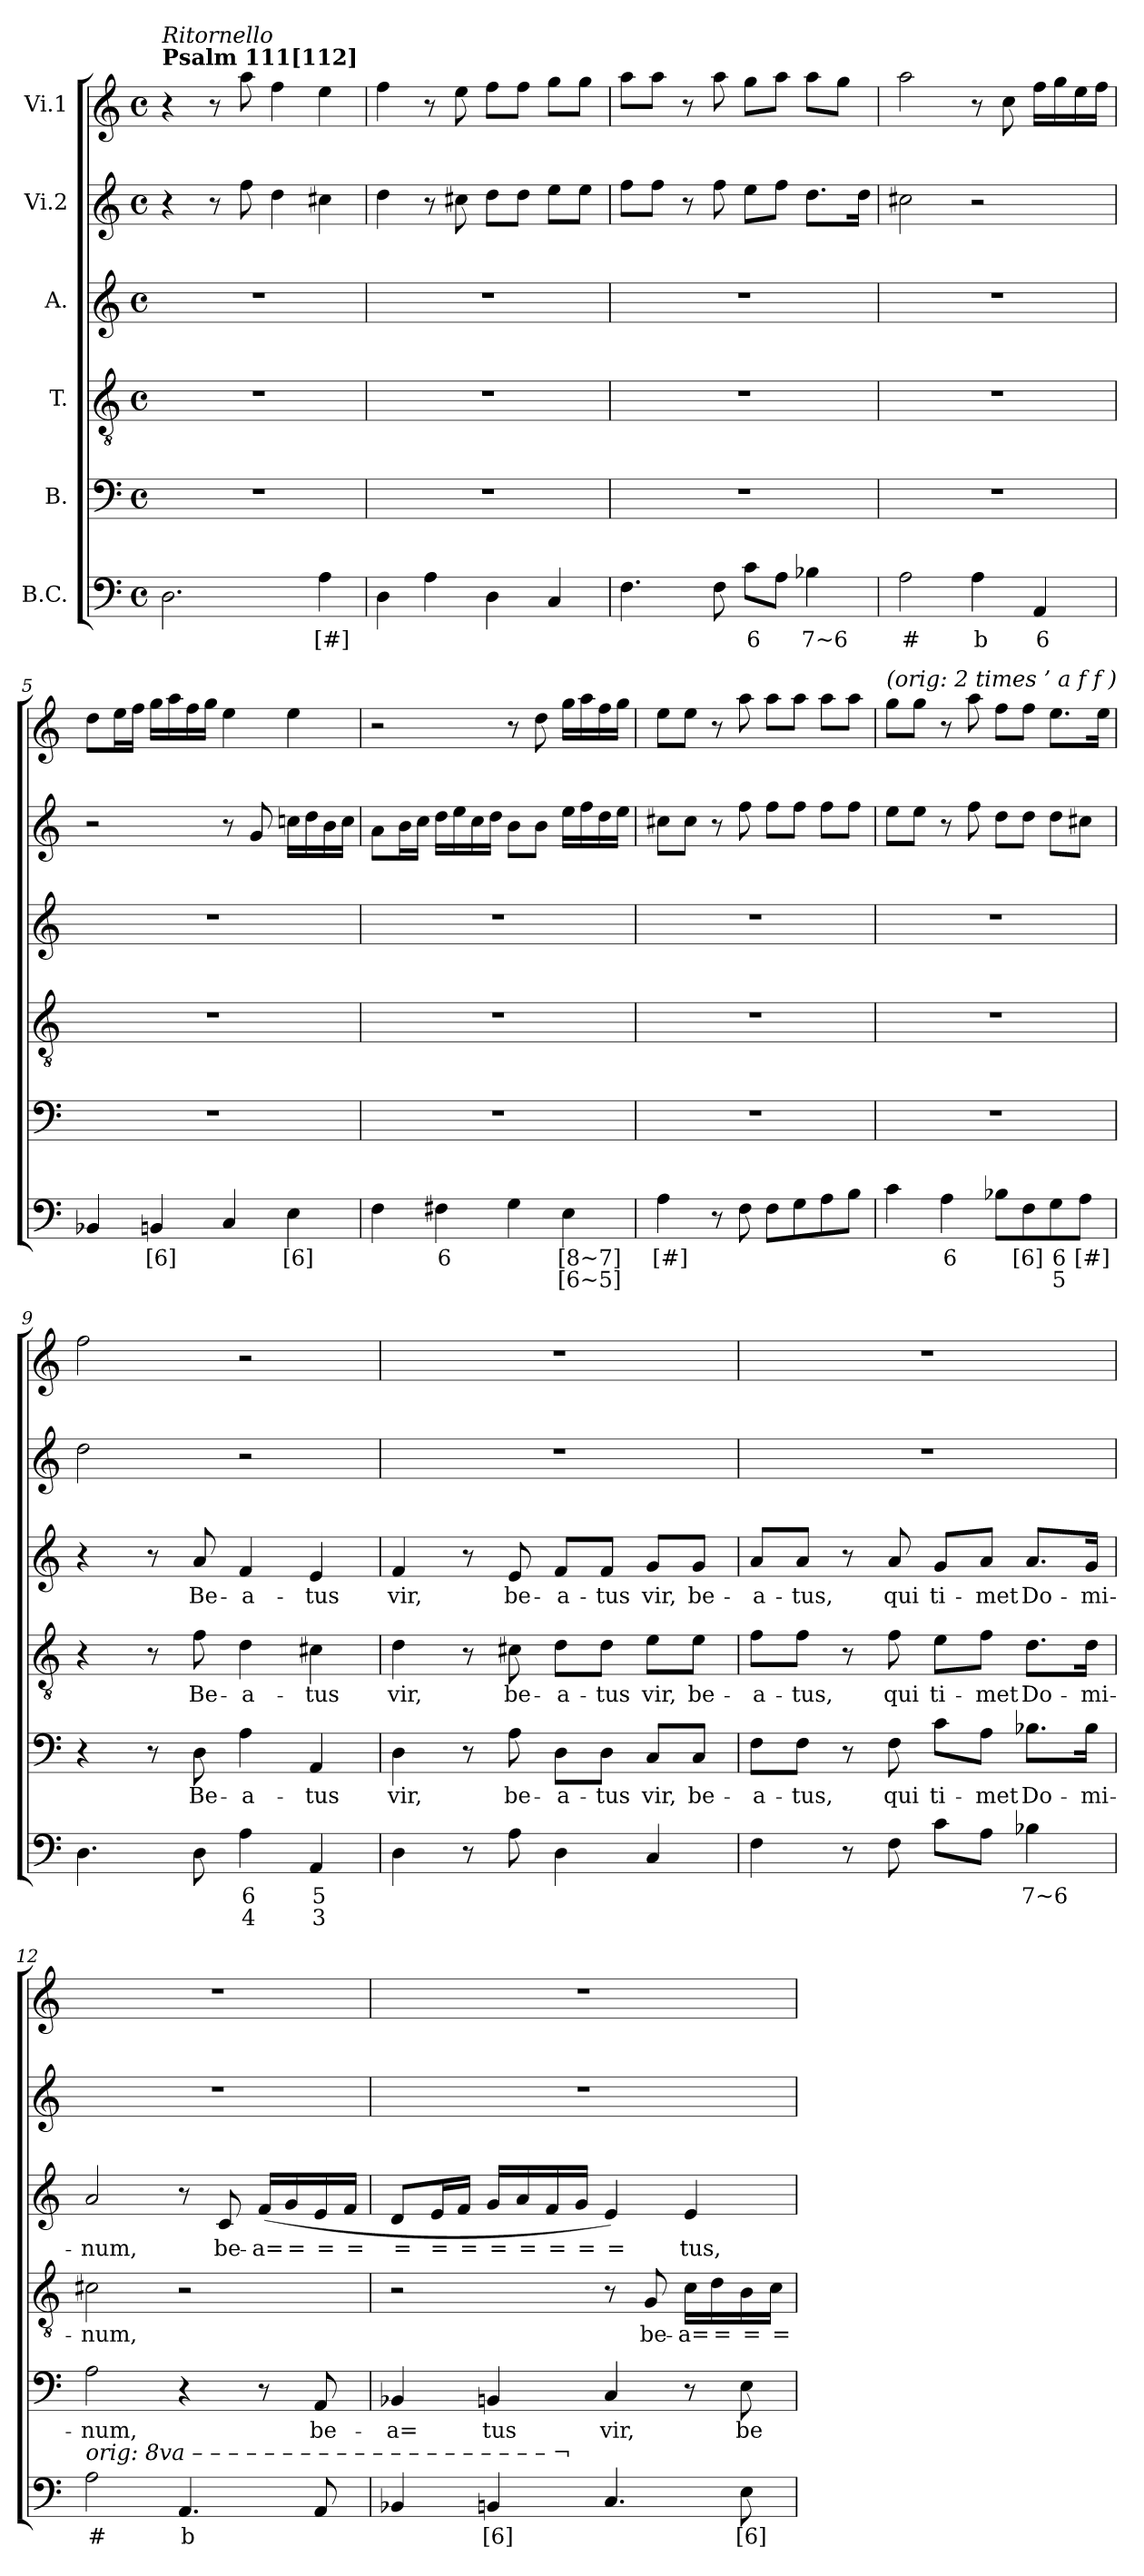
**kern	**text	**text	**kern	**text	**kern	**text	**kern	**text	**kern	**kern
*part6	*part6	*part6	*part5	*part5	*part4	*part4	*part3	*part3	*part2	*part1
*staff6	*staff6	*staff6	*staff5	*staff5	*staff4	*staff4	*staff3	*staff3	*staff2	*staff1
*I"B.C.	*	*	*I"B.	*	*I"T.	*	*I"A.	*	*I"Vi.2	*I"Vi.1
*clefF4	*	*	*clefF4	*	*clefGv2	*	*clefG2	*	*clefG2	*clefG2
*k[]	*	*	*k[]	*	*k[]	*	*k[]	*	*k[]	*k[]
*C:	*	*	*C:	*	*C:	*	*C:	*	*C:	*C:
*M4/4	*	*	*M4/4	*	*M4/4	*	*M4/4	*	*M4/4	*M4/4
*met(c)	*	*	*met(c)	*	*met(c)	*	*met(c)	*	*met(c)	*met(c)
=1	=1	=1	=1	=1	=1	=1	=1	=1	=1	=1
!	!	!	!	!	!	!	!	!	!	!LO:TX:a:B:t=Psalm 111[112]
!	!	!	!	!	!	!	!	!	!	!LO:TX:a:i:t=Ritornello
2.D\	.	.	1r	.	1r	.	1r	.	4r	4r
.	.	.	.	.	.	.	.	.	8r	8r
.	.	.	.	.	.	.	.	.	8ff\	8aa\
.	.	.	.	.	.	.	.	.	4dd\	4ff\
!	!LO:LY:b	!	!	!	!	!	!	!	!	!
4A\	[#]	.	.	.	.	.	.	.	4cc#X\	4ee\
=2	=2	=2	=2	=2	=2	=2	=2	=2	=2	=2
4D\	.	.	1r	.	1r	.	1r	.	4dd\	4ff\
4A\	.	.	.	.	.	.	.	.	8r	8r
.	.	.	.	.	.	.	.	.	8cc#X\	8ee\
4D\	.	.	.	.	.	.	.	.	8dd\L	8ff\L
.	.	.	.	.	.	.	.	.	8dd\J	8ff\J
4C/	.	.	.	.	.	.	.	.	8ee\L	8gg\L
.	.	.	.	.	.	.	.	.	8ee\J	8gg\J
=3	=3	=3	=3	=3	=3	=3	=3	=3	=3	=3
4.F\	.	.	1r	.	1r	.	1r	.	8ff\L	8aa\L
.	.	.	.	.	.	.	.	.	8ff\J	8aa\J
.	.	.	.	.	.	.	.	.	8r	8r
8F\	.	.	.	.	.	.	.	.	8ff\	8aa\
!	!LO:LY:b	!	!	!	!	!	!	!	!	!
8c\L	6	.	.	.	.	.	.	.	8ee\L	8gg\L
8A\J	.	.	.	.	.	.	.	.	8ff\J	8aa\J
!	!LO:LY:b	!	!	!	!	!	!	!	!	!
4B-X\	7~6	.	.	.	.	.	.	.	8.dd\L	8aa\L
.	.	.	.	.	.	.	.	.	.	8gg\J
.	.	.	.	.	.	.	.	.	16dd\Jk	.
=4	=4	=4	=4	=4	=4	=4	=4	=4	=4	=4
!	!LO:LY:b	!	!	!	!	!	!	!	!	!
2A\	#	.	1r	.	1r	.	1r	.	2cc#X\	2aa\
!	!LO:LY:b	!	!	!	!	!	!	!	!	!
4A\	b	.	.	.	.	.	.	.	2r	8r
.	.	.	.	.	.	.	.	.	.	8cc\
!	!LO:LY:b	!	!	!	!	!	!	!	!	!
4AA/	6	.	.	.	.	.	.	.	.	16ff\LL
.	.	.	.	.	.	.	.	.	.	16gg\
.	.	.	.	.	.	.	.	.	.	16ee\
.	.	.	.	.	.	.	.	.	.	16ff\JJ
=5	=5	=5	=5	=5	=5	=5	=5	=5	=5	=5
4BB-X/	.	.	1r	.	1r	.	1r	.	2r	8dd\L
.	.	.	.	.	.	.	.	.	.	16ee\L
.	.	.	.	.	.	.	.	.	.	16ff\JJ
!	!LO:LY:b	!	!	!	!	!	!	!	!	!
4BBn/	[6]	.	.	.	.	.	.	.	.	16gg\LL
.	.	.	.	.	.	.	.	.	.	16aa\
.	.	.	.	.	.	.	.	.	.	16ff\
.	.	.	.	.	.	.	.	.	.	16gg\JJ
4C/	.	.	.	.	.	.	.	.	8r	4ee\
.	.	.	.	.	.	.	.	.	8g/	.
!	!LO:LY:b	!	!	!	!	!	!	!	!	!
4E\	[6]	.	.	.	.	.	.	.	16ccn\LL	4ee\
.	.	.	.	.	.	.	.	.	16dd\	.
.	.	.	.	.	.	.	.	.	16b\	.
.	.	.	.	.	.	.	.	.	16cc\JJ	.
!!LO:PB:g=z
=6	=6	=6	=6	=6	=6	=6	=6	=6	=6	=6
4F\	.	.	1r	.	1r	.	1r	.	8a\L	2r
.	.	.	.	.	.	.	.	.	16b\L	.
.	.	.	.	.	.	.	.	.	16cc\JJ	.
!	!LO:LY:b	!	!	!	!	!	!	!	!	!
4F#X\	6	.	.	.	.	.	.	.	16dd\LL	.
.	.	.	.	.	.	.	.	.	16ee\	.
.	.	.	.	.	.	.	.	.	16cc\	.
.	.	.	.	.	.	.	.	.	16dd\JJ	.
4G\	.	.	.	.	.	.	.	.	8b\L	8r
.	.	.	.	.	.	.	.	.	8b\J	8dd\
!	!LO:LY:b	!LO:LY:b	!	!	!	!	!	!	!	!
4E\	[8~7]	[6~5]	.	.	.	.	.	.	16ee\LL	16gg\LL
.	.	.	.	.	.	.	.	.	16ff\	16aa\
.	.	.	.	.	.	.	.	.	16dd\	16ff\
.	.	.	.	.	.	.	.	.	16ee\JJ	16gg\JJ
=7	=7	=7	=7	=7	=7	=7	=7	=7	=7	=7
!	!LO:LY:b	!	!	!	!	!	!	!	!	!
4A\	[#]	.	1r	.	1r	.	1r	.	8cc#X\L	8ee\L
.	.	.	.	.	.	.	.	.	8cc#\J	8ee\J
8r	.	.	.	.	.	.	.	.	8r	8r
8F\	.	.	.	.	.	.	.	.	8ff\	8aa\
8F\L	.	.	.	.	.	.	.	.	8ff\L	8aa\L
8G\	.	.	.	.	.	.	.	.	8ff\J	8aa\J
8A\	.	.	.	.	.	.	.	.	8ff\L	8aa\L
8B\J	.	.	.	.	.	.	.	.	8ff\J	8aa\J
=8	=8	=8	=8	=8	=8	=8	=8	=8	=8	=8
!	!	!	!	!	!	!	!	!	!	!LO:TX:a:i:t=(orig&colon; 2 times ’ a f f )
4c\	.	.	1r	.	1r	.	1r	.	8ee\L	8gg\L
.	.	.	.	.	.	.	.	.	8ee\J	8gg\J
!	!LO:LY:b	!	!	!	!	!	!	!	!	!
4A\	6	.	.	.	.	.	.	.	8r	8r
.	.	.	.	.	.	.	.	.	8ff\	8aa\
8B-X\L	.	.	.	.	.	.	.	.	8dd\L	8ff\L
!	!LO:LY:b	!LO:LY:b	!	!	!	!	!	!	!	!
8F\	[6]	[4]	.	.	.	.	.	.	8dd\J	8ff\J
!	!LO:LY:b	!LO:LY:b	!	!	!	!	!	!	!	!
8G\	6	5	.	.	.	.	.	.	8dd\L	8.ee\L
!	!LO:LY:b	!	!	!	!	!	!	!	!	!
8A\J	[#]	.	.	.	.	.	.	.	8cc#X\J	.
.	.	.	.	.	.	.	.	.	.	16ee\Jk
=9	=9	=9	=9	=9	=9	=9	=9	=9	=9	=9
4.D\	.	.	4r	.	4r	.	4r	.	2dd\	2ff\
.	.	.	8r	.	8r	.	8r	.	.	.
!	!	!	!	!LO:LY:b	!	!LO:LY:b	!	!LO:LY:b	!	!
8D\	.	.	8D\	Be-	8f\	Be-	8a/	Be-	.	.
!	!LO:LY:b	!LO:LY:b	!	!LO:LY:b	!	!LO:LY:b	!	!LO:LY:b	!	!
4A\	6	4	4A\	-a-	4d\	-a-	4f/	-a-	2r	2r
!	!LO:LY:b	!LO:LY:b	!	!LO:LY:b	!	!LO:LY:b	!	!LO:LY:b	!	!
4AA/	5	3	4AA/	-tus	4c#X\	-tus	4e/	-tus	.	.
=10	=10	=10	=10	=10	=10	=10	=10	=10	=10	=10
!	!	!	!	!LO:LY:b	!	!LO:LY:b	!	!LO:LY:b	!	!
4D\	.	.	4D\	vir,	4d\	vir,	4f/	vir,	1r	1r
8r	.	.	8r	.	8r	.	8r	.	.	.
!	!	!	!	!LO:LY:b	!	!LO:LY:b	!	!LO:LY:b	!	!
8A\	.	.	8A\	be-	8c#X\	be-	8e/	be-	.	.
!	!	!	!	!LO:LY:b	!	!LO:LY:b	!	!LO:LY:b	!	!
4D\	.	.	8D\L	-a-	8d\L	-a-	8f/L	-a-	.	.
!	!	!	!	!LO:LY:b	!	!LO:LY:b	!	!LO:LY:b	!	!
.	.	.	8D\J	-tus	8d\J	-tus	8f/J	-tus	.	.
!	!	!	!	!LO:LY:b	!	!LO:LY:b	!	!LO:LY:b	!	!
4C/	.	.	8C/L	vir,	8e\L	vir,	8g/L	vir,	.	.
!	!	!	!	!LO:LY:b	!	!LO:LY:b	!	!LO:LY:b	!	!
.	.	.	8C/J	be-	8e\J	be-	8g/J	be-	.	.
!!LO:LB:g=z
=11	=11	=11	=11	=11	=11	=11	=11	=11	=11	=11
!	!	!	!	!LO:LY:b	!	!LO:LY:b	!	!LO:LY:b	!	!
4F\	.	.	8F\L	-a-	8f\L	-a-	8a/L	-a-	1r	1r
!	!	!	!	!LO:LY:b	!	!LO:LY:b	!	!LO:LY:b	!	!
.	.	.	8F\J	-tus,	8f\J	-tus,	8a/J	-tus,	.	.
8r	.	.	8r	.	8r	.	8r	.	.	.
!	!	!	!	!LO:LY:b	!	!LO:LY:b	!	!LO:LY:b	!	!
8F\	.	.	8F\	qui	8f\	qui	8a/	qui	.	.
!	!	!	!	!LO:LY:b	!	!LO:LY:b	!	!LO:LY:b	!	!
8c\L	.	.	8c\L	ti-	8e\L	ti-	8g/L	ti-	.	.
!	!	!	!	!LO:LY:b	!	!LO:LY:b	!	!LO:LY:b	!	!
8A\J	.	.	8A\J	-met	8f\J	-met	8a/J	-met	.	.
!	!LO:LY:b	!	!	!LO:LY:b	!	!LO:LY:b	!	!LO:LY:b	!	!
4B-X\	7~6	.	8.B-X\L	Do-	8.d\L	Do-	8.a/L	Do-	.	.
!	!	!	!	!LO:LY:b	!	!LO:LY:b	!	!LO:LY:b	!	!
.	.	.	16B-\Jk	-mi-	16d\Jk	-mi-	16g/Jk	-mi-	.	.
=12	=12	=12	=12	=12	=12	=12	=12	=12	=12	=12
!LO:TX:a:i:t=orig&colon; 8va      –      –      –      –      –      –      –      –      –      –      –      –      –      –      –      –      –      –      –      –      ¬	!	!	!	!	!	!	!	!	!	!
!	!LO:LY:b	!	!	!LO:LY:b	!	!LO:LY:b	!	!LO:LY:b	!	!
2A\	#	.	2A\	-num,	2c#X\	-num,	2a/	-num,	1r	1r
!	!LO:LY:b	!	!	!	!	!	!	!	!	!
4.AA/	b	.	4r	.	2r	.	8r	.	.	.
!	!	!	!	!	!	!	!	!LO:LY:b	!	!
.	.	.	.	.	.	.	8c/	be-	.	.
!	!	!	!	!	!	!	!	!LO:LY:b	!	!
.	.	.	8r	.	.	.	(<16f/LL	-a=	.	.
!	!	!	!	!	!	!	!	!LO:LY:b	!	!
.	.	.	.	.	.	.	16g/	=	.	.
!	!	!	!	!LO:LY:b	!	!	!	!LO:LY:b	!	!
8AA/	.	.	8AA/	be-	.	.	16e/	=	.	.
!	!	!	!	!	!	!	!	!LO:LY:b	!	!
.	.	.	.	.	.	.	16f/JJ	=	.	.
=13	=13	=13	=13	=13	=13	=13	=13	=13	=13	=13
!	!	!	!	!LO:LY:b	!	!	!	!LO:LY:b	!	!
4BB-X/	.	.	4BB-X/	-a=	2r	.	8d/L	=	1r	1r
!	!	!	!	!	!	!	!	!LO:LY:b	!	!
.	.	.	.	.	.	.	16e/L	=	.	.
!	!	!	!	!	!	!	!	!LO:LY:b	!	!
.	.	.	.	.	.	.	16f/JJ	=	.	.
!	!LO:LY:b	!	!	!LO:LY:b	!	!	!	!LO:LY:b	!	!
4BBn/	[6]	.	4BBn/	tus	.	.	16g/LL	=	.	.
!	!	!	!	!	!	!	!	!LO:LY:b	!	!
.	.	.	.	.	.	.	16a/	=	.	.
!	!	!	!	!	!	!	!	!LO:LY:b	!	!
.	.	.	.	.	.	.	16f/	=	.	.
!	!	!	!	!	!	!	!	!LO:LY:b	!	!
.	.	.	.	.	.	.	16g/JJ	=	.	.
!	!	!	!	!LO:LY:b	!	!	!	!LO:LY:b	!	!
4.C/	.	.	4C/	vir,	8r	.	4e/)	=	.	.
!	!	!	!	!	!	!LO:LY:b	!	!	!	!
.	.	.	.	.	8G/	be-	.	.	.	.
!	!	!	!	!	!	!LO:LY:b	!	!LO:LY:b	!	!
.	.	.	8r	.	16c\LL	-a=	4e/	tus,	.	.
!	!	!	!	!	!	!LO:LY:b	!	!	!	!
.	.	.	.	.	16d\	=	.	.	.	.
!	!LO:LY:b	!	!	!LO:LY:b	!	!LO:LY:b	!	!	!	!
8E\	[6]	.	8E\	be-	16B\	=	.	.	.	.
!	!	!	!	!	!	!LO:LY:b	!	!	!	!
.	.	.	.	.	16c\JJ	=	.	.	.	.
=	=	=	=	=	=	=	=	=	=	=
*-	*-	*-	*-	*-	*-	*-	*-	*-	*-	*-
